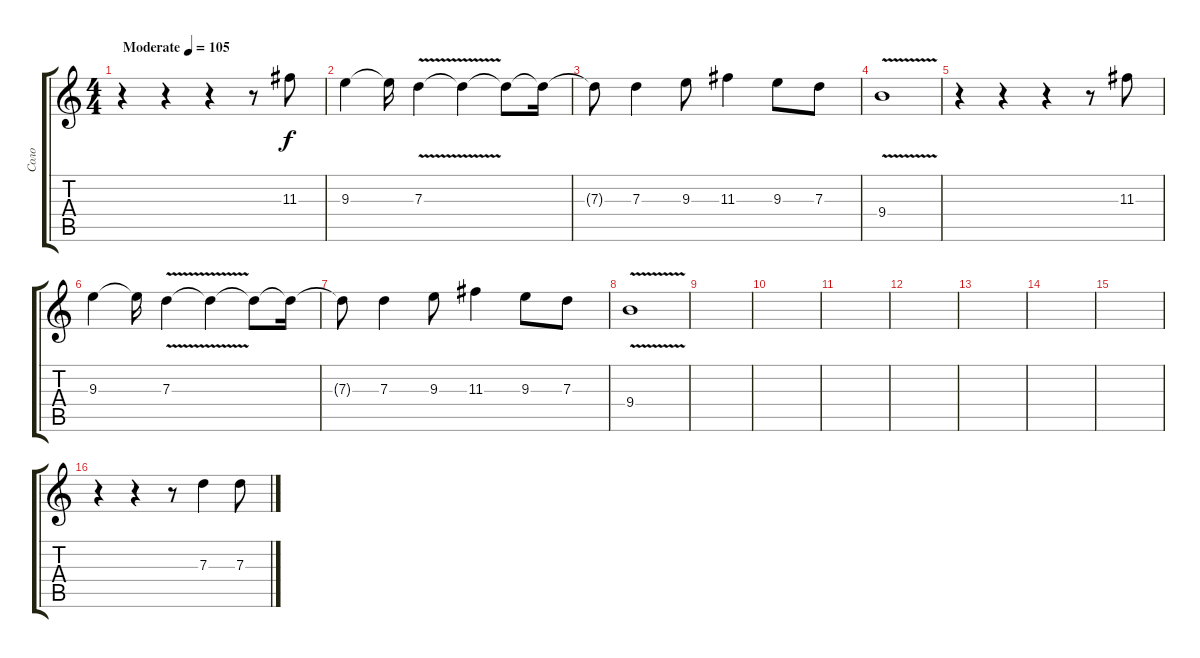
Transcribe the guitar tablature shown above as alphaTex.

\track ("Соло" "Соло") {instrument distortionguitar}
\staff {score tabs}
\tuning (E4 B3 G3 D3 A2 E2) {hide}
\ts (4 4)
\tempo (105 "Moderate")
\clef g2
\ks c
r.4{dy f instrument distortionguitar} r.4 r.4 r.8 11.3.8 |
9.3.4 9.3{t}.16 7.3{v}.4 7.3{t}.4 7.3{t}.8 7.3{t}.16 |
7.3{t}.8 7.3.4 9.3.8 11.3.4 9.3.8 7.3.8 |
9.4{v}.1 |
r.4 r.4 r.4 r.8 11.3.8 |
9.3.4 9.3{t}.16 7.3{v}.4 7.3{t}.4 7.3{t}.8 7.3{t}.16 |
7.3{t}.8 7.3.4 9.3.8 11.3.4 9.3.8 7.3.8 |
9.4{v}.1 |
|
|
|
|
|
|
|
r.4 r.4 r.8 7.3.4 7.3.8
